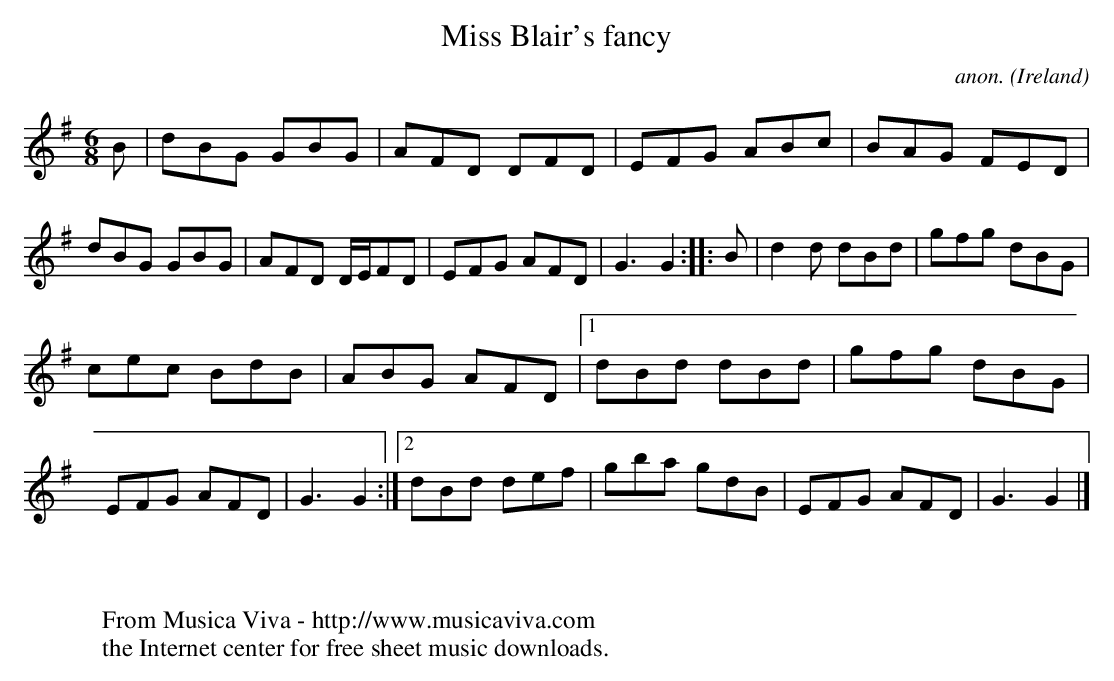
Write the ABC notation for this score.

X:1
T:Miss Blair's fancy
C:anon.
O:Ireland
M:6/8
L:1/8
K:G
B|dBG GBG|AFD DFD|EFG ABc|BAG FED|dBG GBG|AFD D/E/FD|EFG AFD|G3 G2::B|d2d dBd|gfg dBG|
cec BdB|ABG AFD|[1 dBd dBd|gfg dBG|EFG AFD|G3 G2:|[2 dBd def|gba gdB|EFG AFD|G3 G2|]
W:
W:
W: From Musica Viva - http://www.musicaviva.com
W: the Internet center for free sheet music downloads.
